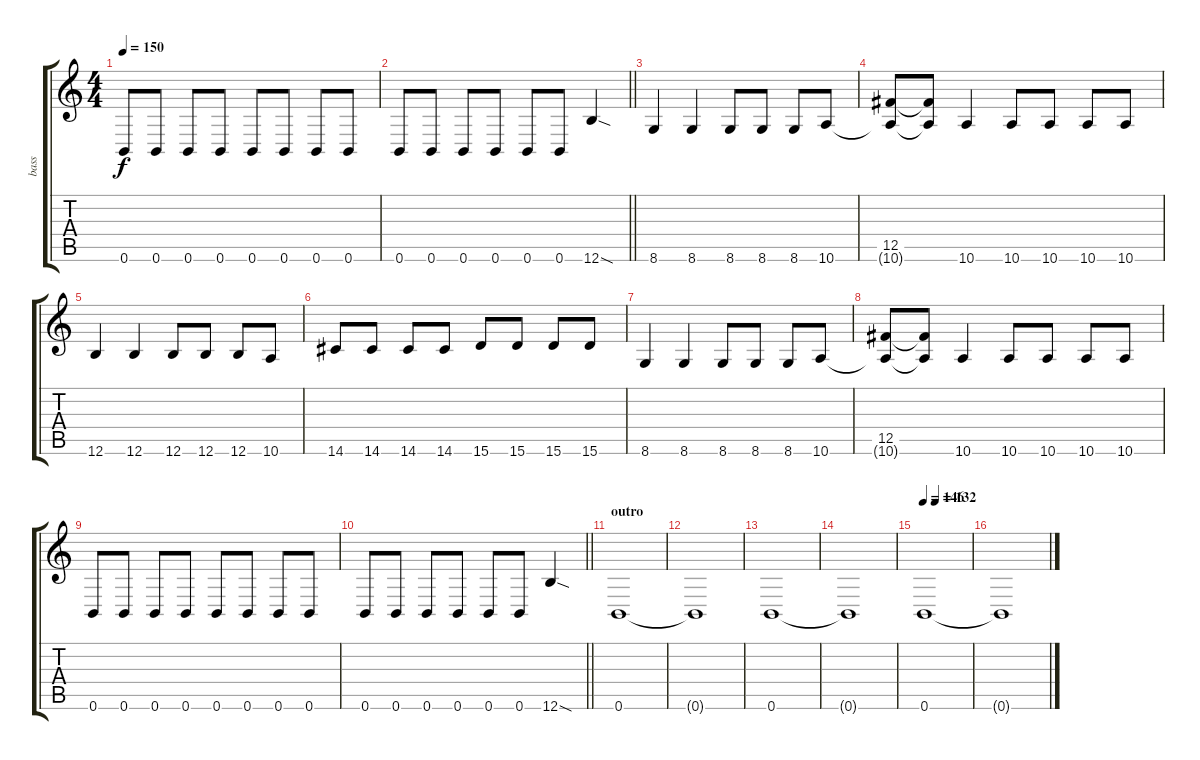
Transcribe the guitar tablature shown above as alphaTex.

\track ("bass" "bass") {instrument electricbassfinger}
\staff {score tabs}
\tuning (Db4 Ab3 E3 B2 Gb2 B1) {hide}
\ts (4 4)
\tempo 150
\clef g2
\ks c
0.6.8{dy f} 0.6.8 0.6.8 0.6.8 0.6.8 0.6.8 0.6.8 0.6.8 |
\barLineRight lightlight
0.6.8 0.6.8 0.6.8 0.6.8 0.6.8 0.6.8 12.6{sod}.4 |
8.6.4 8.6.4 8.6.8 8.6.8 8.6.8 10.6.8 |
(12.5 10.6{t}).8 (12.5{t} 10.6{t}).8 10.6.4 10.6.8 10.6.8 10.6.8 10.6.8 |
12.6.4 12.6.4 12.6.8 12.6.8 12.6.8 10.6.8 |
14.6.8 14.6.8 14.6.8 14.6.8 15.6.8 15.6.8 15.6.8 15.6.8 |
8.6.4 8.6.4 8.6.8 8.6.8 8.6.8 10.6.8 |
(12.5 10.6{t}).8 (12.5{t} 10.6{t}).8 10.6.4 10.6.8 10.6.8 10.6.8 10.6.8 |
0.6.8 0.6.8 0.6.8 0.6.8 0.6.8 0.6.8 0.6.8 0.6.8 |
\barLineRight lightlight
0.6.8 0.6.8 0.6.8 0.6.8 0.6.8 0.6.8 12.6{sod}.4 |
\section ("" "outro")
0.6.1 |
0.6{t}.1 |
0.6.1 |
0.6{t}.1 |
\tempo 146
\tempo (132 0.25)
0.6.1 |
0.6{t}.1
